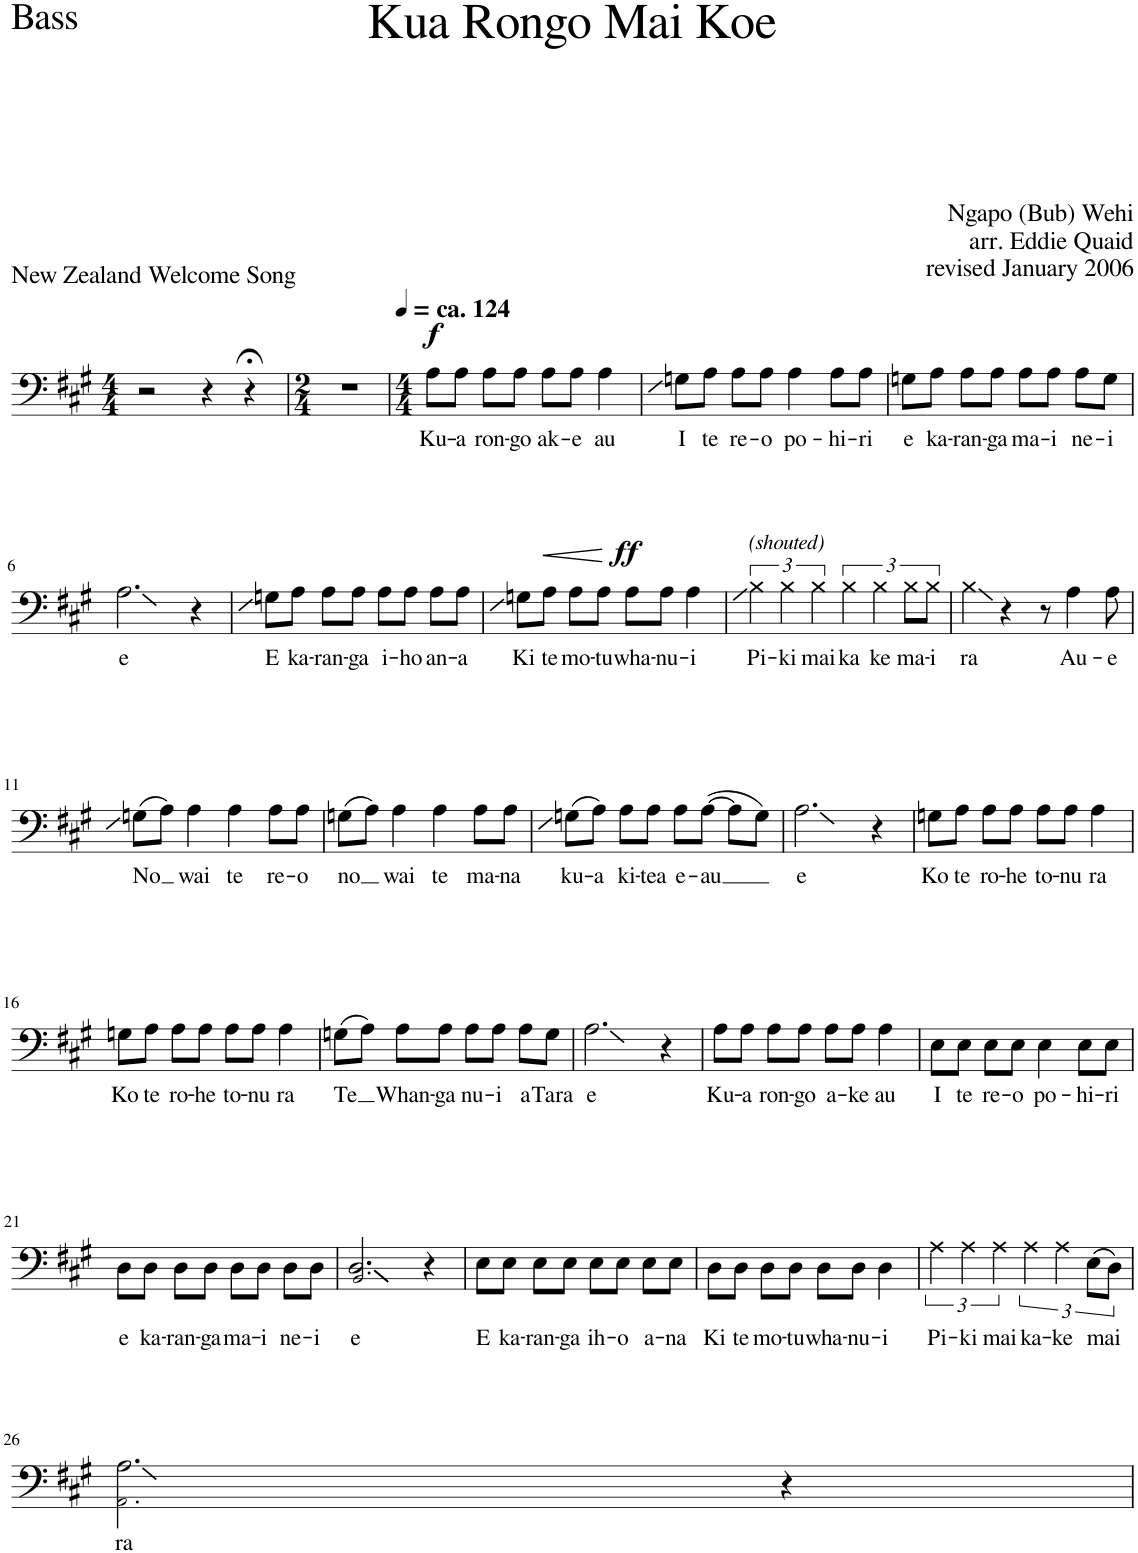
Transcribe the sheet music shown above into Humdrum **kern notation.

**kern	**text	**dynam
*part1	*part1	*part1
*staff1	*staff1	*staff1
*I"B	*	*
*clefF4	*	*
*k[f#c#g#]	*	*
*M4/4	*	*
=1	=1	=1
2r	.	.
4r	.	.
4r;<	.	.
=2	=2	=2
*M2/4	*	*
2r	.	.
=3	=3	=3
*M4/4	*	*
!LO:TX:a:B:t=ca. 124	!	!
!	!LO:LY:b	!LO:DY:a
8A\L	Ku-	f
!	!LO:LY:b	!
8A\J	-a	.
!	!LO:LY:b	!
8A\L	ron-	.
!	!LO:LY:b	!
8A\J	-go	.
!	!LO:LY:b	!
8A\L	ak-	.
!	!LO:LY:b	!
8A\J	-e	.
!	!LO:LY:b	!
4A\	au	.
=4	=4	=4
!	!LO:LY:b	!
8Gn\L	I	.
!	!LO:LY:b	!
8A\J	te	.
!	!LO:LY:b	!
8A\L	re-	.
!	!LO:LY:b	!
8A\J	-o	.
!	!LO:LY:b	!
4A\	po-	.
!	!LO:LY:b	!
8A\L	-hi-	.
!	!LO:LY:b	!
8A\J	-ri	.
=5	=5	=5
!	!LO:LY:b	!
8Gn\L	e	.
!	!LO:LY:b	!
8A\J	ka-	.
!	!LO:LY:b	!
8A\L	-ran-	.
!	!LO:LY:b	!
8A\J	-ga	.
!	!LO:LY:b	!
8A\L	ma-	.
!	!LO:LY:b	!
8A\J	-i	.
!	!LO:LY:b	!
8A\L	ne-	.
!	!LO:LY:b	!
8G\J	-i	.
!!LO:LB:g=z
=6	=6	=6
!	!LO:LY:b	!
2.A\	e	.
4r	.	.
=7	=7	=7
!	!LO:LY:b	!
8Gn\L	E	.
!	!LO:LY:b	!
8A\J	ka-	.
!	!LO:LY:b	!
8A\L	-ran-	.
!	!LO:LY:b	!
8A\J	-ga	.
!	!LO:LY:b	!
8A\L	i-	.
!	!LO:LY:b	!
8A\J	-ho	.
!	!LO:LY:b	!
8A\L	an-	.
!	!LO:LY:b	!
8A\J	-a	.
=8	=8	=8
!	!LO:LY:b	!
8Gn\L	Ki	.
!	!LO:LY:b	!LO:HP:b
8A\J	te	<
!	!LO:LY:b	!
8A\L	mo-	.
!	!LO:LY:b	!
8A\J	-tu	.
!	!LO:LY:b	!LO:DY:n=1:a
8A\L	wha-	[ ff
!	!LO:LY:b	!
8A\J	-nu-	.
!	!LO:LY:b	!
4A\	-i	.
=9	=9	=9
!LO:TX:a:i:t=(shouted)	!	!
!	!LO:LY:b	!
6B\	Pi-	.
!	!LO:LY:b	!
6B\	-ki	.
!	!LO:LY:b	!
6B\	mai	.
!	!LO:LY:b	!
6B\	ka	.
!	!LO:LY:b	!
6B\	ke	.
!	!LO:LY:b	!
12B\L	ma-	.
!	!LO:LY:b	!
12B\J	-i	.
=10	=10	=10
!	!LO:LY:b	!
4B\	ra	.
4r	.	.
8r	.	.
!	!LO:LY:b	!
4A\	Au-	.
!	!LO:LY:b	!
8A\	-e	.
!!LO:LB:g=z
=11	=11	=11
!	!LO:LY:b	!
(8Gn\L	No	.
8A\J)	.	.
!	!LO:LY:b	!
4A\	wai	.
!	!LO:LY:b	!
4A\	te	.
!	!LO:LY:b	!
8A\L	re-	.
!	!LO:LY:b	!
8A\J	-o	.
=12	=12	=12
!	!LO:LY:b	!
(8Gn\L	no	.
8A\J)	.	.
!	!LO:LY:b	!
4A\	wai	.
!	!LO:LY:b	!
4A\	te	.
!	!LO:LY:b	!
8A\L	ma-	.
!	!LO:LY:b	!
8A\J	-na	.
=13	=13	=13
!	!LO:LY:b	!
(8Gn\L	ku-	.
!	!LO:LY:b	!
8A\J)	-a	.
!	!LO:LY:b	!
8A\L	ki-	.
!	!LO:LY:b	!
8A\J	-tea	.
!	!LO:LY:b	!
8A\L	e-	.
!	!LO:LY:b	!
([8A\J	-au	.
8A\L]	.	.
8G\J)	.	.
=14	=14	=14
!	!LO:LY:b	!
2.A\	e	.
4r	.	.
=15	=15	=15
!	!LO:LY:b	!
8Gn\L	Ko	.
!	!LO:LY:b	!
8A\J	te	.
!	!LO:LY:b	!
8A\L	ro-	.
!	!LO:LY:b	!
8A\J	-he	.
!	!LO:LY:b	!
8A\L	to-	.
!	!LO:LY:b	!
8A\J	-nu	.
!	!LO:LY:b	!
4A\	ra	.
!!LO:LB:g=z
=16	=16	=16
!	!LO:LY:b	!
8Gn\L	Ko	.
!	!LO:LY:b	!
8A\J	te	.
!	!LO:LY:b	!
8A\L	ro-	.
!	!LO:LY:b	!
8A\J	-he	.
!	!LO:LY:b	!
8A\L	to-	.
!	!LO:LY:b	!
8A\J	-nu	.
!	!LO:LY:b	!
4A\	ra	.
=17	=17	=17
!	!LO:LY:b	!
(8Gn\L	Te	.
8A\J)	.	.
!	!LO:LY:b	!
8A\L	Whan-	.
!	!LO:LY:b	!
8A\J	-ga	.
!	!LO:LY:b	!
8A\L	nu-	.
!	!LO:LY:b	!
8A\J	-i	.
!	!LO:LY:b	!
8A\L	a	.
!	!LO:LY:b	!
8G\J	Tara	.
=18	=18	=18
!	!LO:LY:b	!
2.A\	e	.
4r	.	.
=19	=19	=19
!	!LO:LY:b	!
8A\L	Ku-	.
!	!LO:LY:b	!
8A\J	-a	.
!	!LO:LY:b	!
8A\L	ron-	.
!	!LO:LY:b	!
8A\J	-go	.
!	!LO:LY:b	!
8A\L	a-	.
!	!LO:LY:b	!
8A\J	-ke	.
!	!LO:LY:b	!
4A\	au	.
=20	=20	=20
!	!LO:LY:b	!
8E\L	I	.
!	!LO:LY:b	!
8E\J	te	.
!	!LO:LY:b	!
8E\L	re-	.
!	!LO:LY:b	!
8E\J	-o	.
!	!LO:LY:b	!
4E\	po-	.
!	!LO:LY:b	!
8E\L	-hi-	.
!	!LO:LY:b	!
8E\J	-ri	.
!!LO:LB:g=z
=21	=21	=21
!	!LO:LY:b	!
8D\L	e	.
!	!LO:LY:b	!
8D\J	ka-	.
!	!LO:LY:b	!
8D\L	-ran-	.
!	!LO:LY:b	!
8D\J	-ga	.
!	!LO:LY:b	!
8D\L	ma-	.
!	!LO:LY:b	!
8D\J	-i	.
!	!LO:LY:b	!
8D\L	ne-	.
!	!LO:LY:b	!
8D\J	-i	.
=22	=22	=22
!	!LO:LY:b	!
2.BB!/ 2.D/	e	.
4r	.	.
=23	=23	=23
!	!LO:LY:b	!
8E\L	E	.
!	!LO:LY:b	!
8E\J	ka-	.
!	!LO:LY:b	!
8E\L	-ran-	.
!	!LO:LY:b	!
8E\J	-ga	.
!	!LO:LY:b	!
8E\L	ih-	.
!	!LO:LY:b	!
8E\J	-o	.
!	!LO:LY:b	!
8E\L	a-	.
!	!LO:LY:b	!
8E\J	-na	.
=24	=24	=24
!	!LO:LY:b	!
8D\L	Ki	.
!	!LO:LY:b	!
8D\J	te	.
!	!LO:LY:b	!
8D\L	mo-	.
!	!LO:LY:b	!
8D\J	-tu	.
!	!LO:LY:b	!
8D\L	wha-	.
!	!LO:LY:b	!
8D\J	-nu-	.
!	!LO:LY:b	!
4D\	-i	.
=25	=25	=25
!	!LO:LY:b	!
6A\	Pi-	.
!	!LO:LY:b	!
6A\	-ki	.
!	!LO:LY:b	!
6A\	mai	.
!	!LO:LY:b	!
6A\	ka-	.
!	!LO:LY:b	!
6A\	-ke	.
!	!LO:LY:b	!
(12E\L	mai	.
12D\J)	.	.
!!LO:LB:g=z
=26	=26	=26
!	!LO:LY:b	!
2.AA!\ 2.A\	ra	.
4r	.	.
=	=	=
*-	*-	*-
